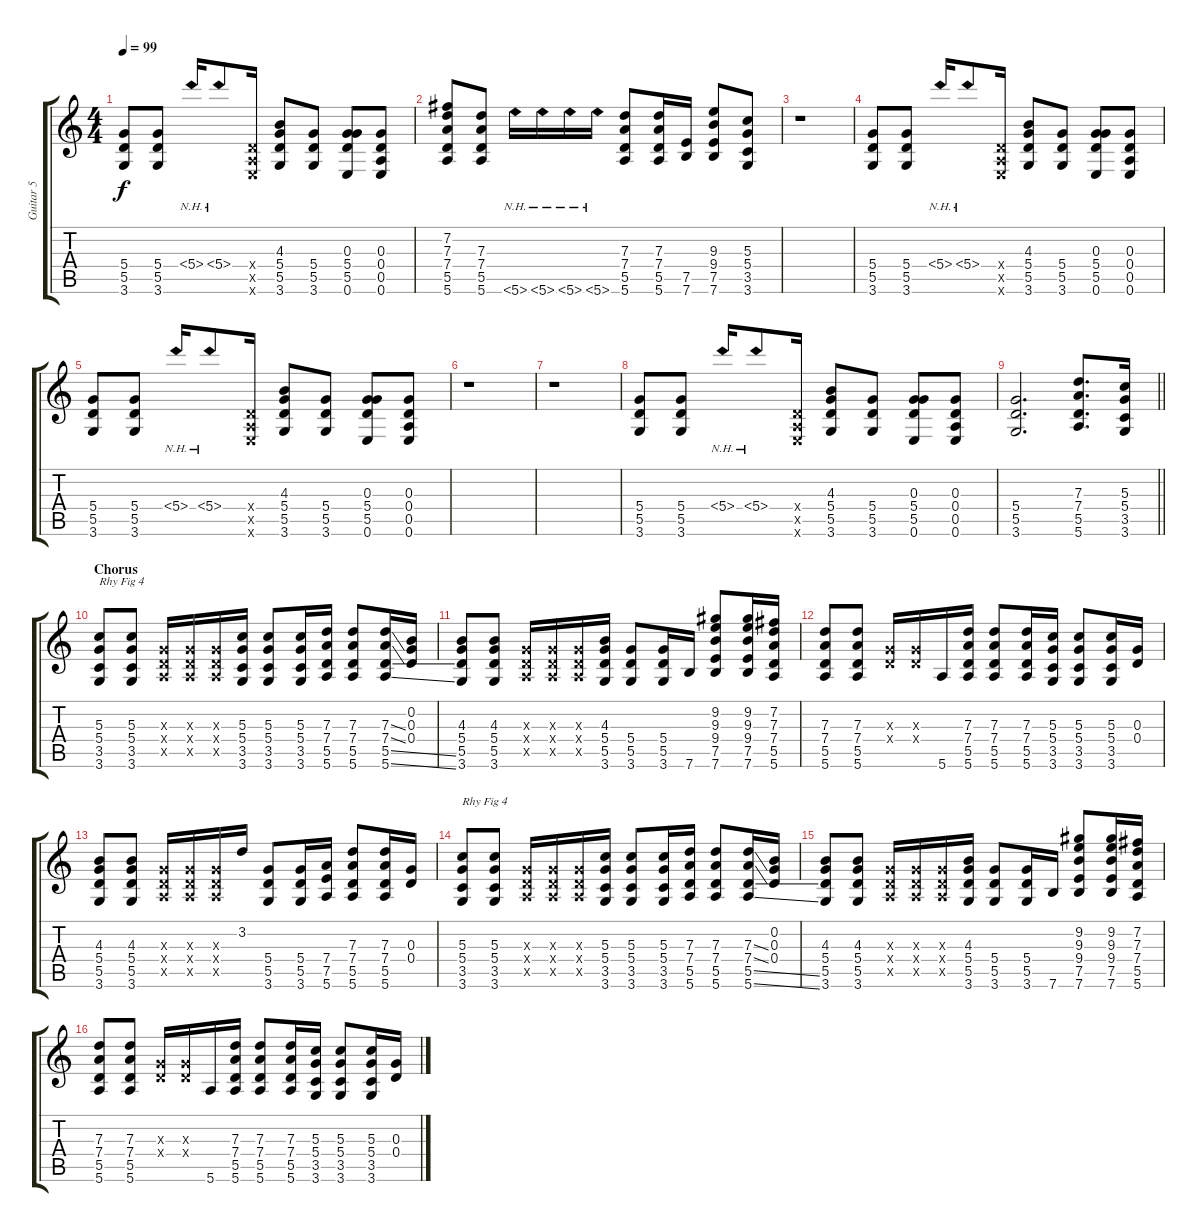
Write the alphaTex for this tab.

\track ("Guitar 5" "Guitar 5") {instrument distortionguitar}
\staff {score tabs}
\tuning (E4 B3 G3 D3 A2 E2) {hide}
\ts (4 4)
\tempo 99
\clef g2
\ks c
(5.4 5.5 3.6).8{dy f} (5.4 5.5 3.6).8 5.4{nh}.16 5.4{nh}.8 (0.4{x} 0.5{x} 0.6{x}).16 (4.3 5.4 5.5 3.6).8 (5.4 5.5 3.6).8 (0.3 5.4 5.5 0.6).8 (0.3 0.4 0.5 0.6).8 |
(7.2 7.3 7.4 5.5 5.6).8 (7.3 7.4 5.5 5.6).8 5.6{nh}.16 5.6{nh}.16 5.6{nh}.16 5.6{nh}.16 (7.3 7.4 5.5 5.6).8 (7.3 7.4 5.5 5.6).16 (7.5 7.6).16 (9.3 9.4 7.5 7.6).8 (5.3 5.4 3.5 3.6).8 |
r.1 |
(5.4 5.5 3.6).8 (5.4 5.5 3.6).8 5.4{nh}.16 5.4{nh}.8 (0.4{x} 0.5{x} 0.6{x}).16 (4.3 5.4 5.5 3.6).8 (5.4 5.5 3.6).8 (0.3 5.4 5.5 0.6).8 (0.3 0.4 0.5 0.6).8 |
(5.4 5.5 3.6).8 (5.4 5.5 3.6).8 5.4{nh}.16 5.4{nh}.8 (0.4{x} 0.5{x} 0.6{x}).16 (4.3 5.4 5.5 3.6).8 (5.4 5.5 3.6).8 (0.3 5.4 5.5 0.6).8 (0.3 0.4 0.5 0.6).8 |
r.1 |
r.1 |
(5.4 5.5 3.6).8 (5.4 5.5 3.6).8 5.4{nh}.16 5.4{nh}.8 (0.4{x} 0.5{x} 0.6{x}).16 (4.3 5.4 5.5 3.6).8 (5.4 5.5 3.6).8 (0.3 5.4 5.5 0.6).8 (0.3 0.4 0.5 0.6).8 |
\barLineRight lightlight
(5.4 5.5 3.6).2{d} (7.3 7.4 5.5 5.6).8{d} (5.3 5.4 3.5 3.6).16 |
\section ("" "Chorus")
(5.3 5.4 3.5 3.6).8{txt "Rhy Fig 4"} (5.3 5.4 3.5 3.6).8 (0.3{x} 0.4{x} 0.5{x}).16 (0.3{x} 0.4{x} 0.5{x}).16 (0.3{x} 0.4{x} 0.5{x}).16 (5.3 5.4 3.5 3.6).16 (5.3 5.4 3.5 3.6).8 (5.3 5.4 3.5 3.6).16 (7.3 7.4 5.5 5.6).16 (7.3 7.4 5.5 5.6).8 (7.3{ss} 7.4{ss} 5.5{ss} 5.6{ss}).16 (0.2 0.3 0.4).16 |
(4.3 5.4 5.5 3.6).8 (4.3 5.4 5.5 3.6).8 (0.3{x} 0.4{x} 0.5{x}).16 (0.3{x} 0.4{x} 0.5{x}).16 (0.3{x} 0.4{x} 0.5{x}).16 (4.3 5.4 5.5 3.6).16 (5.4 5.5 3.6).8 (5.4 5.5 3.6).16 7.6.16 (9.2 9.3 9.4 7.5 7.6).8 (9.2 9.3 9.4 7.5 7.6).16 (7.2 7.3 7.4 5.5 5.6).16 |
(7.3 7.4 5.5 5.6).8 (7.3 7.4 5.5 5.6).8 (0.3{x} 0.4{x}).16 (0.3{x} 0.4{x}).16 5.6.16 (7.3 7.4 5.5 5.6).16 (7.3 7.4 5.5 5.6).8 (7.3 7.4 5.5 5.6).16 (5.3 5.4 3.5 3.6).16 (5.3 5.4 3.5 3.6).8 (5.3 5.4 3.5 3.6).16 (0.3 0.4).16 |
(4.3 5.4 5.5 3.6).8 (4.3 5.4 5.5 3.6).8 (0.3{x} 0.4{x} 0.5{x}).16 (0.3{x} 0.4{x} 0.5{x}).16 (0.3{x} 0.4{x} 0.5{x}).16 3.2.16 (5.4 5.5 3.6).8 (5.4 5.5 3.6).16 (7.4 7.5 5.6).16 (7.3 7.4 5.5 5.6).8 (7.3 7.4 5.5 5.6).16 (0.3 0.4).16 |
(5.3 5.4 3.5 3.6).8{txt "Rhy Fig 4"} (5.3 5.4 3.5 3.6).8 (0.3{x} 0.4{x} 0.5{x}).16 (0.3{x} 0.4{x} 0.5{x}).16 (0.3{x} 0.4{x} 0.5{x}).16 (5.3 5.4 3.5 3.6).16 (5.3 5.4 3.5 3.6).8 (5.3 5.4 3.5 3.6).16 (7.3 7.4 5.5 5.6).16 (7.3 7.4 5.5 5.6).8 (7.3{ss} 7.4{ss} 5.5{ss} 5.6{ss}).16 (0.2 0.3 0.4).16 |
(4.3 5.4 5.5 3.6).8 (4.3 5.4 5.5 3.6).8 (0.3{x} 0.4{x} 0.5{x}).16 (0.3{x} 0.4{x} 0.5{x}).16 (0.3{x} 0.4{x} 0.5{x}).16 (4.3 5.4 5.5 3.6).16 (5.4 5.5 3.6).8 (5.4 5.5 3.6).16 7.6.16 (9.2 9.3 9.4 7.5 7.6).8 (9.2 9.3 9.4 7.5 7.6).16 (7.2 7.3 7.4 5.5 5.6).16 |
(7.3 7.4 5.5 5.6).8 (7.3 7.4 5.5 5.6).8 (0.3{x} 0.4{x}).16 (0.3{x} 0.4{x}).16 5.6.16 (7.3 7.4 5.5 5.6).16 (7.3 7.4 5.5 5.6).8 (7.3 7.4 5.5 5.6).16 (5.3 5.4 3.5 3.6).16 (5.3 5.4 3.5 3.6).8 (5.3 5.4 3.5 3.6).16 (0.3 0.4).16
